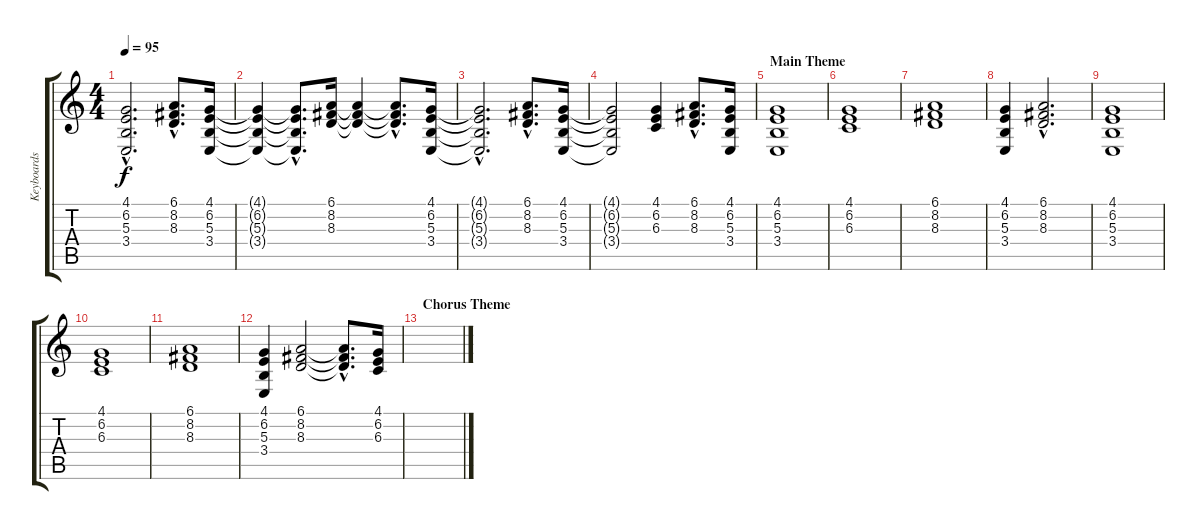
\track ("Keyboards" "Keyboards") {instrument synthstrings1}
\staff {score tabs}
\tuning (Eb4 Bb3 Gb3 Db3 Ab2 Eb2) {hide}
\ts (4 4)
\tempo 95
\clef g2
\ks c
(4.1{hac t} 6.2{hac t} 5.3{hac t} 3.4{hac t}).2{d dy f} (6.1{hac} 8.2{hac} 8.3{hac}).8{d} (4.1 6.2 5.3 3.4).16 |
(4.1{t} 6.2{t} 5.3{t} 3.4{t}).4 (4.1{hac t} 6.2{hac t} 5.3{hac t} 3.4{hac t}).8{d} (6.1 8.2 8.3).16 (6.1{t} 8.2{t} 8.3{t}).4 (6.1{hac t} 8.2{hac t} 8.3{hac t}).8{d} (4.1 6.2 5.3 3.4).16 |
(4.1{hac t} 6.2{hac t} 5.3{hac t} 3.4{hac t}).2{d} (6.1{hac} 8.2{hac} 8.3{hac}).8{d} (4.1 6.2 5.3 3.4).16 |
(4.1{t} 6.2{t} 5.3{t} 3.4{t}).2 (4.1 6.2 6.3).4 (6.1{hac} 8.2{hac} 8.3{hac}).8{d} (4.1 6.2 5.3 3.4).16 |
\section ("" "Main Theme")
(4.1 6.2 5.3 3.4).1 |
(4.1 6.2 6.3).1 |
(6.1 8.2 8.3).1 |
(4.1 6.2 5.3 3.4).4 (6.1{hac} 8.2{hac} 8.3{hac}).2{d} |
(4.1 6.2 5.3 3.4).1 |
(4.1 6.2 6.3).1 |
(6.1 8.2 8.3).1 |
(4.1 6.2 5.3 3.4).4 (6.1 8.2 8.3).2 (6.1{hac t} 8.2{hac t} 8.3{hac t}).8{d} (4.1 6.2 6.3).16 |
\section ("" "Chorus Theme")
